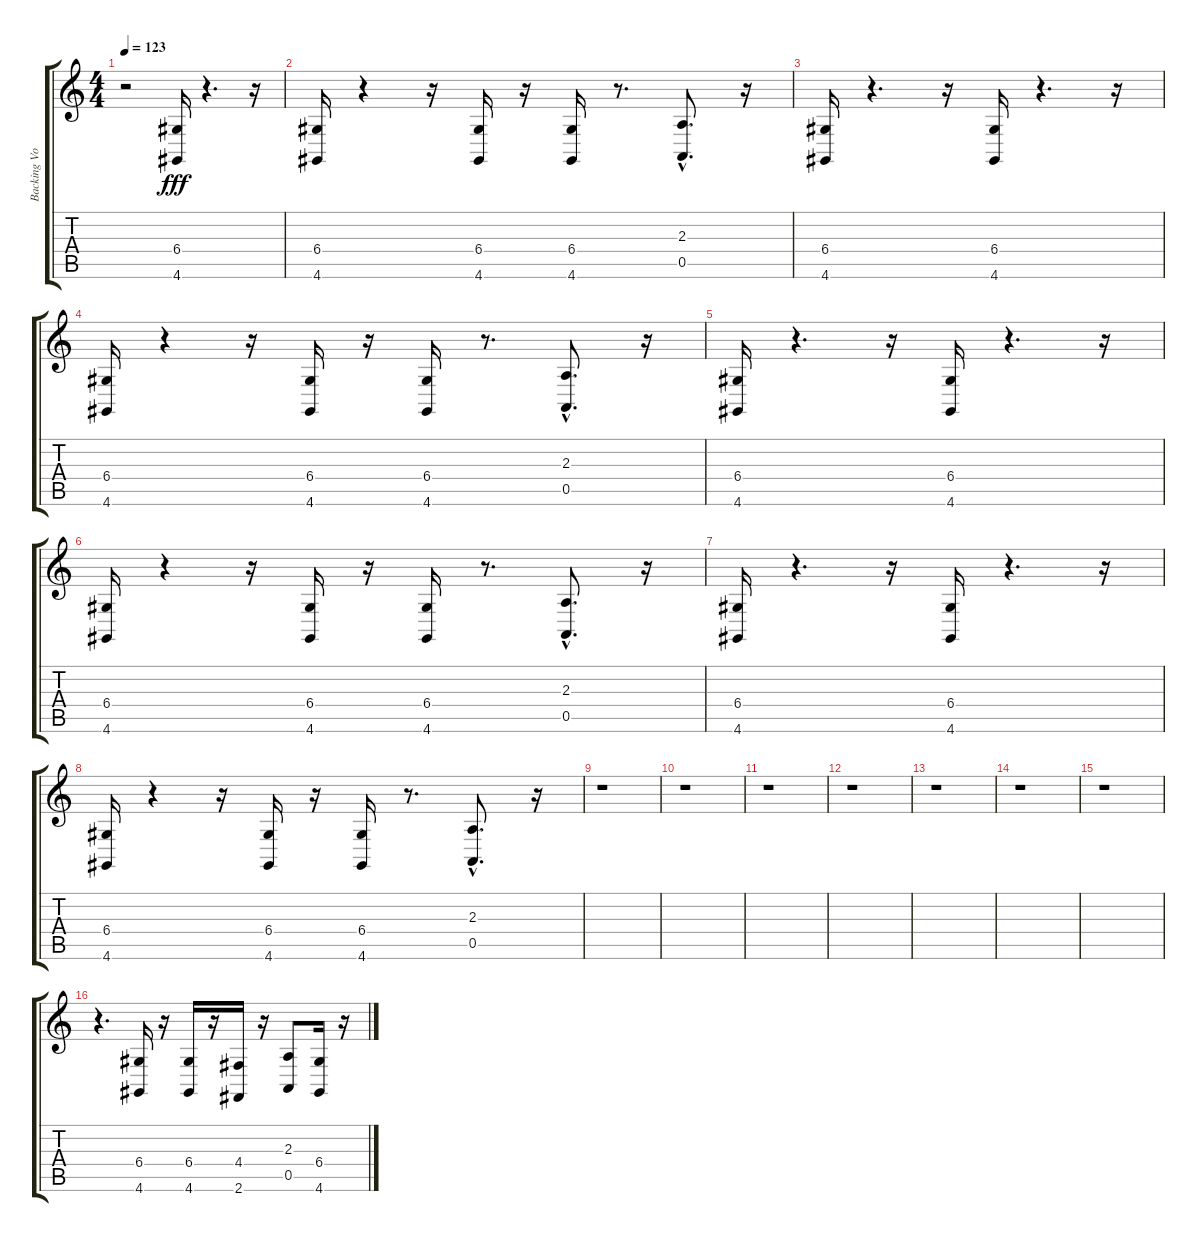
\track ("Backing Vocals" "Backing Vo") {instrument tenorsax}
\staff {score tabs}
\tuning (E4 B3 G3 D3 A2 E2) {hide}
\ts (4 4)
\tempo 123
\clef g2
\ks c
r.2{dy fff} (6.4 4.6).16 r.4{d} r.16 |
(6.4 4.6).16 r.4 r.16 (6.4 4.6).16 r.16 (6.4 4.6).16 r.8{d} (2.3{hac} 0.5{hac}).8{d} r.16 |
(6.4 4.6).16 r.4{d} r.16 (6.4 4.6).16 r.4{d} r.16 |
(6.4 4.6).16 r.4 r.16 (6.4 4.6).16 r.16 (6.4 4.6).16 r.8{d} (2.3{hac} 0.5{hac}).8{d} r.16 |
(6.4 4.6).16 r.4{d} r.16 (6.4 4.6).16 r.4{d} r.16 |
(6.4 4.6).16 r.4 r.16 (6.4 4.6).16 r.16 (6.4 4.6).16 r.8{d} (2.3{hac} 0.5{hac}).8{d} r.16 |
(6.4 4.6).16 r.4{d} r.16 (6.4 4.6).16 r.4{d} r.16 |
(6.4 4.6).16 r.4 r.16 (6.4 4.6).16 r.16 (6.4 4.6).16 r.8{d} (2.3{hac} 0.5{hac}).8{d} r.16 |
r.1 |
r.1 |
r.1 |
r.1 |
r.1 |
r.1 |
r.1 |
r.4{d} (6.4 4.6).16 r.16 (6.4 4.6).16 r.16 (4.4 2.6).16 r.16 (2.3 0.5).8 (6.4 4.6).16 r.16
